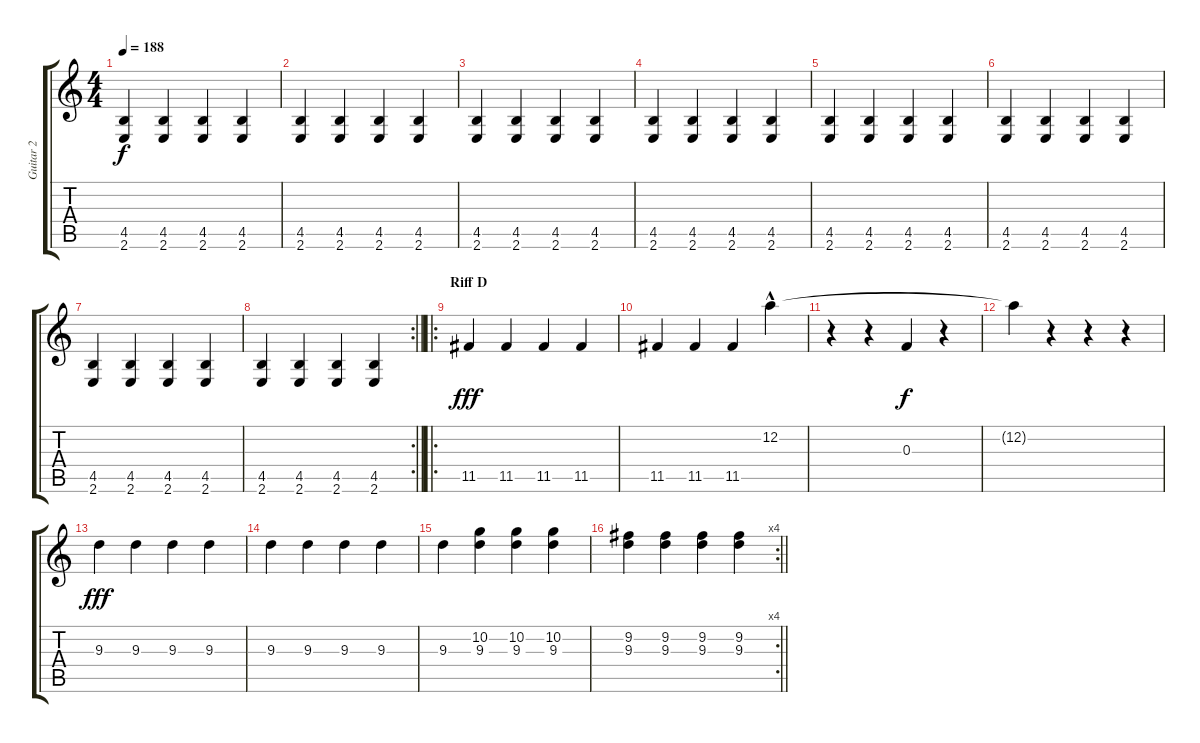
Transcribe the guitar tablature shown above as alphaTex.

\track ("Guitar 2" "Guitar 2") {instrument overdrivenguitar}
\staff {score tabs}
\tuning (D4 A3 F3 C3 G2 D2) {hide}
\ts (4 4)
\tempo 188
\clef g2
\ks c
(4.5 2.6).4{dy f} (4.5 2.6).4 (4.5 2.6).4 (4.5 2.6).4 |
(4.5 2.6).4 (4.5 2.6).4 (4.5 2.6).4 (4.5 2.6).4 |
(4.5 2.6).4 (4.5 2.6).4 (4.5 2.6).4 (4.5 2.6).4 |
(4.5 2.6).4 (4.5 2.6).4 (4.5 2.6).4 (4.5 2.6).4 |
(4.5 2.6).4 (4.5 2.6).4 (4.5 2.6).4 (4.5 2.6).4 |
(4.5 2.6).4 (4.5 2.6).4 (4.5 2.6).4 (4.5 2.6).4 |
(4.5 2.6).4 (4.5 2.6).4 (4.5 2.6).4 (4.5 2.6).4 |
\rc 2
\barLineRight lightlight
(4.5 2.6).4 (4.5 2.6).4 (4.5 2.6).4 (4.5 2.6).4 |
\ro
\section ("" "Riff D")
11.5.4{dy fff} 11.5.4 11.5.4 11.5.4 |
11.5.4 11.5.4 11.5.4 12.2{hac}.4 |
r.4 r.4 0.3.4{dy f} r.4 |
12.2{t}.4 r.4 r.4 r.4 |
9.3.4{dy fff} 9.3.4 9.3.4 9.3.4 |
9.3.4 9.3.4 9.3.4 9.3.4 |
9.3.4 (10.2 9.3).4 (10.2 9.3).4 (10.2 9.3).4 |
\rc 4
\barLineRight lightlight
(9.2 9.3).4 (9.2 9.3).4 (9.2 9.3).4 (9.2 9.3).4
